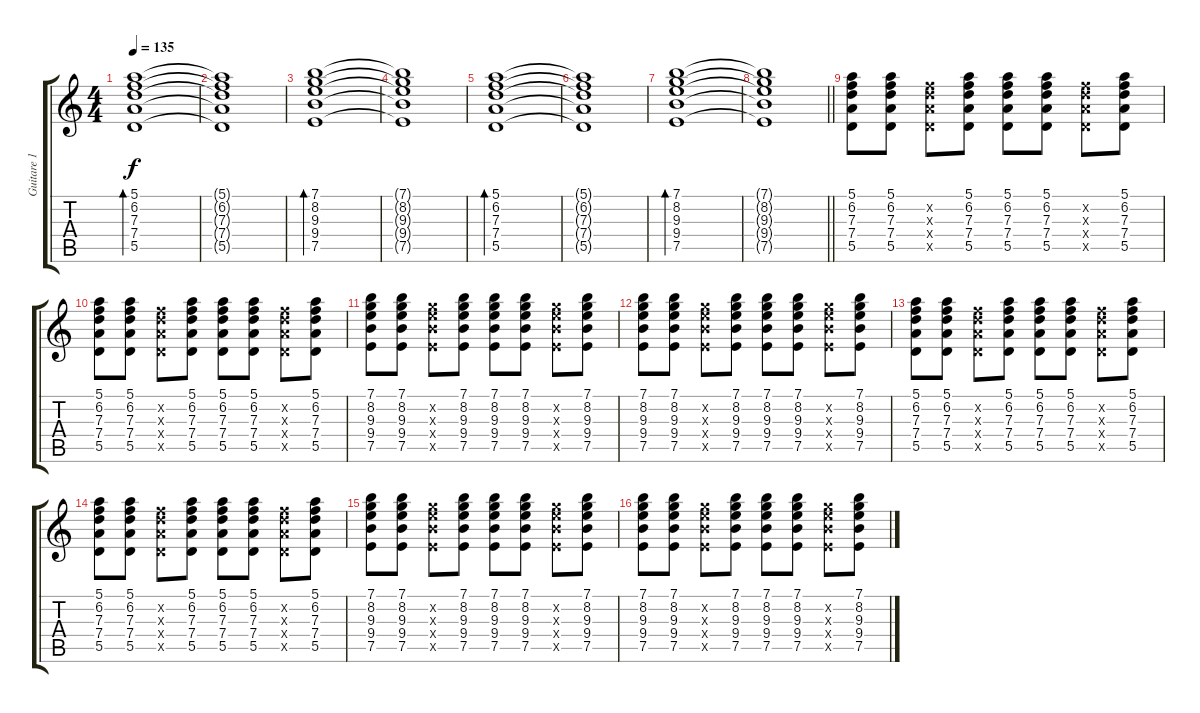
\track ("Guitare 1" "Guitare 1") {instrument electricguitarclean}
\staff {score tabs}
\tuning (E4 B3 G3 D3 A2 E2) {hide}
\ts (4 4)
\tempo 135
\clef g2
\ks c
(5.1 6.2 7.3 7.4 5.5).1{bd 480 dy f} |
(5.1{t} 6.2{t} 7.3{t} 7.4{t} 5.5{t}).1 |
(7.1 8.2 9.3 9.4 7.5).1{bd 480} |
(7.1{t} 8.2{t} 9.3{t} 9.4{t} 7.5{t}).1 |
(5.1 6.2 7.3 7.4 5.5).1{bd 480} |
(5.1{t} 6.2{t} 7.3{t} 7.4{t} 5.5{t}).1 |
(7.1 8.2 9.3 9.4 7.5).1{bd 480} |
\barLineRight lightlight
(7.1{t} 8.2{t} 9.3{t} 9.4{t} 7.5{t}).1 |
(5.1 6.2 7.3 7.4 5.5).8 (5.1 6.2 7.3 7.4 5.5).8 (6.2{x} 7.3{x} 7.4{x} 5.5{x}).8 (5.1 6.2 7.3 7.4 5.5).8 (5.1 6.2 7.3 7.4 5.5).8 (5.1 6.2 7.3 7.4 5.5).8 (6.2{x} 7.3{x} 7.4{x} 5.5{x}).8 (5.1 6.2 7.3 7.4 5.5).8 |
(5.1 6.2 7.3 7.4 5.5).8 (5.1 6.2 7.3 7.4 5.5).8 (6.2{x} 7.3{x} 7.4{x} 5.5{x}).8 (5.1 6.2 7.3 7.4 5.5).8 (5.1 6.2 7.3 7.4 5.5).8 (5.1 6.2 7.3 7.4 5.5).8 (6.2{x} 7.3{x} 7.4{x} 5.5{x}).8 (5.1 6.2 7.3 7.4 5.5).8 |
(7.1 8.2 9.3 9.4 7.5).8 (7.1 8.2 9.3 9.4 7.5).8 (8.2{x} 9.3{x} 9.4{x} 7.5{x}).8 (7.1 8.2 9.3 9.4 7.5).8 (7.1 8.2 9.3 9.4 7.5).8 (7.1 8.2 9.3 9.4 7.5).8 (8.2{x} 9.3{x} 9.4{x} 7.5{x}).8 (7.1 8.2 9.3 9.4 7.5).8 |
(7.1 8.2 9.3 9.4 7.5).8 (7.1 8.2 9.3 9.4 7.5).8 (8.2{x} 9.3{x} 9.4{x} 7.5{x}).8 (7.1 8.2 9.3 9.4 7.5).8 (7.1 8.2 9.3 9.4 7.5).8 (7.1 8.2 9.3 9.4 7.5).8 (8.2{x} 9.3{x} 9.4{x} 7.5{x}).8 (7.1 8.2 9.3 9.4 7.5).8 |
(5.1 6.2 7.3 7.4 5.5).8 (5.1 6.2 7.3 7.4 5.5).8 (6.2{x} 7.3{x} 7.4{x} 5.5{x}).8 (5.1 6.2 7.3 7.4 5.5).8 (5.1 6.2 7.3 7.4 5.5).8 (5.1 6.2 7.3 7.4 5.5).8 (6.2{x} 7.3{x} 7.4{x} 5.5{x}).8 (5.1 6.2 7.3 7.4 5.5).8 |
(5.1 6.2 7.3 7.4 5.5).8 (5.1 6.2 7.3 7.4 5.5).8 (6.2{x} 7.3{x} 7.4{x} 5.5{x}).8 (5.1 6.2 7.3 7.4 5.5).8 (5.1 6.2 7.3 7.4 5.5).8 (5.1 6.2 7.3 7.4 5.5).8 (6.2{x} 7.3{x} 7.4{x} 5.5{x}).8 (5.1 6.2 7.3 7.4 5.5).8 |
(7.1 8.2 9.3 9.4 7.5).8 (7.1 8.2 9.3 9.4 7.5).8 (8.2{x} 9.3{x} 9.4{x} 7.5{x}).8 (7.1 8.2 9.3 9.4 7.5).8 (7.1 8.2 9.3 9.4 7.5).8 (7.1 8.2 9.3 9.4 7.5).8 (8.2{x} 9.3{x} 9.4{x} 7.5{x}).8 (7.1 8.2 9.3 9.4 7.5).8 |
(7.1 8.2 9.3 9.4 7.5).8 (7.1 8.2 9.3 9.4 7.5).8 (8.2{x} 9.3{x} 9.4{x} 7.5{x}).8 (7.1 8.2 9.3 9.4 7.5).8 (7.1 8.2 9.3 9.4 7.5).8 (7.1 8.2 9.3 9.4 7.5).8 (8.2{x} 9.3{x} 9.4{x} 7.5{x}).8 (7.1 8.2 9.3 9.4 7.5).8
